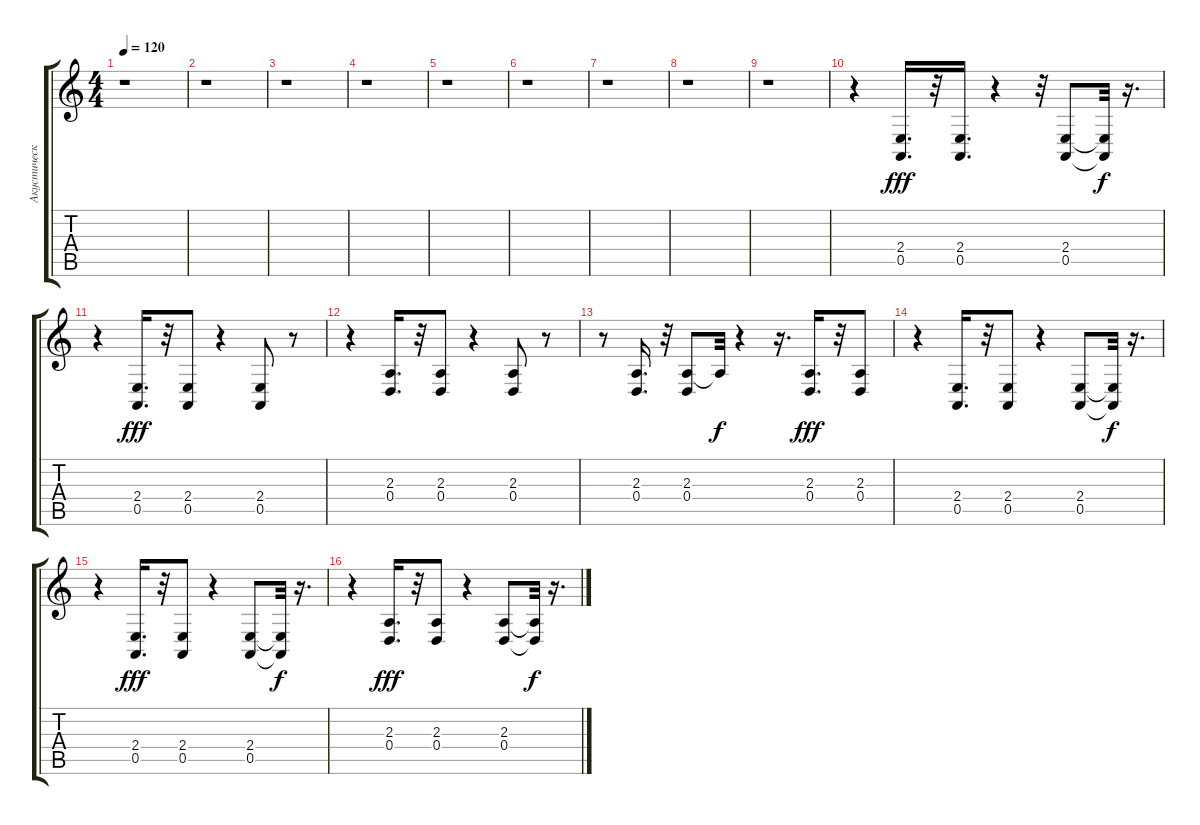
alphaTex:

\track ("Акустический Гранд Роял" "Акустическ") {instrument acousticgrandpiano}
\staff {score tabs}
\tuning (E4 B3 G3 D3 A2 E2) {hide}
\ts (4 4)
\tempo 120
\clef g2
\ks c
r.1{dy fff} |
r.1 |
r.1 |
r.1 |
r.1 |
r.1 |
r.1 |
r.1 |
r.1 |
r.4 (2.4 0.5).16{d} r.32 (2.4 0.5).16{d} r.4 r.32 (2.4 0.5).8 (2.4{t} 0.5{t}).32{dy f} r.16{d} |
r.4 (2.4 0.5).16{d dy fff} r.32 (2.4 0.5).8 r.4 (2.4 0.5).8 r.8 |
r.4 (2.3 0.4).16{d} r.32 (2.3 0.4).8 r.4 (2.3 0.4).8 r.8 |
r.8 (2.3 0.4).16{d} r.32 (2.3 0.4).8 2.3{t}.32{dy f} r.4 r.16{d} (2.3 0.4).16{d dy fff} r.32 (2.3 0.4).8 |
r.4 (2.4 0.5).16{d} r.32 (2.4 0.5).8 r.4 (2.4 0.5).8 (2.4{t} 0.5{t}).32{dy f} r.16{d} |
r.4 (2.4 0.5).16{d dy fff} r.32 (2.4 0.5).8 r.4 (2.4 0.5).8 (2.4{t} 0.5{t}).32{dy f} r.16{d} |
r.4 (2.3 0.4).16{d dy fff} r.32 (2.3 0.4).8 r.4 (2.3 0.4).8 (2.3{t} 0.4{t}).32{dy f} r.16{d}
